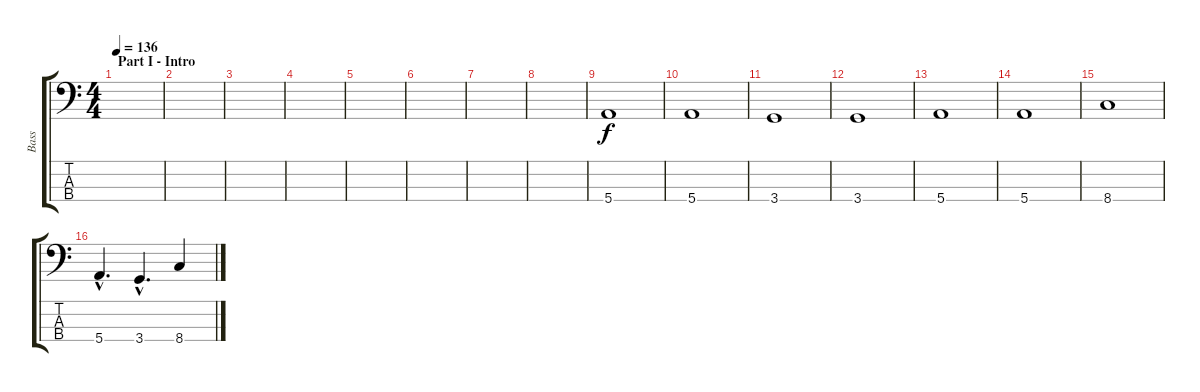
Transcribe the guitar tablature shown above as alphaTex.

\track ("Bass" "Bass") {instrument electricbassfinger}
\staff {score tabs}
\tuning (G2 D2 A1 E1) {hide}
\ts (4 4)
\section ("" "Part I - Intro")
\tempo 136
\clef f4
\ks c
|
|
|
|
|
|
|
|
5.4.1 |
5.4.1 |
3.4.1 |
3.4.1 |
5.4.1 |
5.4.1 |
8.4.1 |
5.4{hac}.4{d} 3.4{hac}.4{d} 8.4.4
